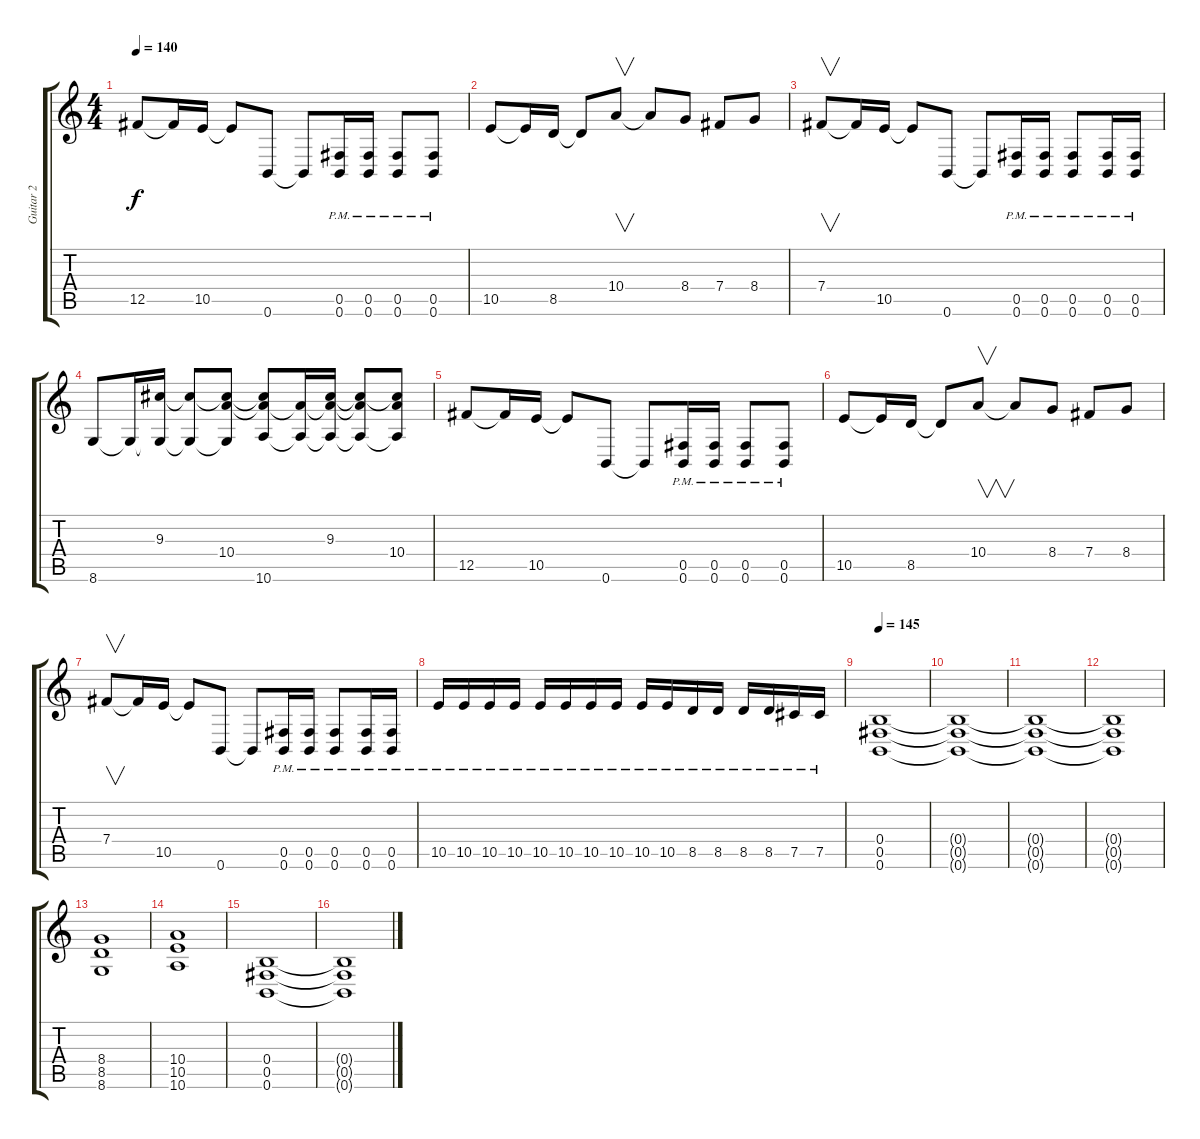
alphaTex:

\track ("Guitar 2" "Guitar 2") {instrument distortionguitar}
\staff {score tabs}
\tuning (Db4 Ab3 E3 B2 Gb2 B1) {hide}
\ts (4 4)
\tempo 140
\clef g2
\ks c
12.5.8{dy f balance 16} 12.5{t}.16 10.5.16 10.5{t}.8 0.6.8 0.6{t}.8 (0.5{pm} 0.6{pm}).16 (0.5{pm} 0.6{pm}).16 (0.5{pm} 0.6{pm}).8 (0.5{pm} 0.6{pm}).8 |
10.5.8 10.5{t}.16 8.5.16 8.5{t}.8 10.4.8{v} 10.4{t}.8 8.4.8 7.4.8 8.4.8 |
7.4.8{v} 7.4{t}.16 10.5.16 10.5{t}.8 0.6.8 0.6{t}.8 (0.5{pm} 0.6{pm}).16 (0.5{pm} 0.6{pm}).16 (0.5{pm} 0.6{pm}).8 (0.5{pm} 0.6{pm}).16 (0.5{pm} 0.6{pm}).16 |
8.6.8 8.6{t}.16 (9.3 8.6{t}).16 (9.3{t} 8.6{t}).8 (9.3{t} 10.4 8.6{t}).8 (9.3{t} 10.4{t} 10.6).8 (10.4{t} 10.6{t}).16 (9.3 10.4{t} 10.6{t}).16 (9.3{t} 10.4{t} 10.6{t}).8 (9.3{t} 10.4 10.6{t}).8 |
12.5.8 12.5{t}.16 10.5.16 10.5{t}.8 0.6.8 0.6{t}.8 (0.5{pm} 0.6{pm}).16 (0.5{pm} 0.6{pm}).16 (0.5{pm} 0.6{pm}).8 (0.5{pm} 0.6{pm}).8 |
10.5.8 10.5{t}.16 8.5.16 8.5{t}.8 10.4.8{v} 10.4{t}.8 8.4.8 7.4.8 8.4.8 |
7.4.8{v} 7.4{t}.16 10.5.16 10.5{t}.8 0.6.8 0.6{t}.8 (0.5{pm} 0.6{pm}).16 (0.5{pm} 0.6{pm}).16 (0.5{pm} 0.6{pm}).8 (0.5{pm} 0.6{pm}).16 (0.5{pm} 0.6{pm}).16 |
10.5{pm}.16 10.5{pm}.16 10.5{pm}.16 10.5{pm}.16 10.5{pm}.16 10.5{pm}.16 10.5{pm}.16 10.5{pm}.16 10.5{pm}.16 10.5{pm}.16 8.5{pm}.16 8.5{pm}.16 8.5{pm}.16 8.5{pm}.16 7.5{pm}.16 7.5{pm}.16 |
\tempo 145
(0.4 0.5 0.6).1 |
(0.4{t} 0.5{t} 0.6{t}).1 |
(0.4{t} 0.5{t} 0.6{t}).1 |
(0.4{t} 0.5{t} 0.6{t}).1 |
(8.4 8.5 8.6).1 |
(10.4 10.5 10.6).1 |
(0.4 0.5 0.6).1 |
(0.4{t} 0.5{t} 0.6{t}).1
